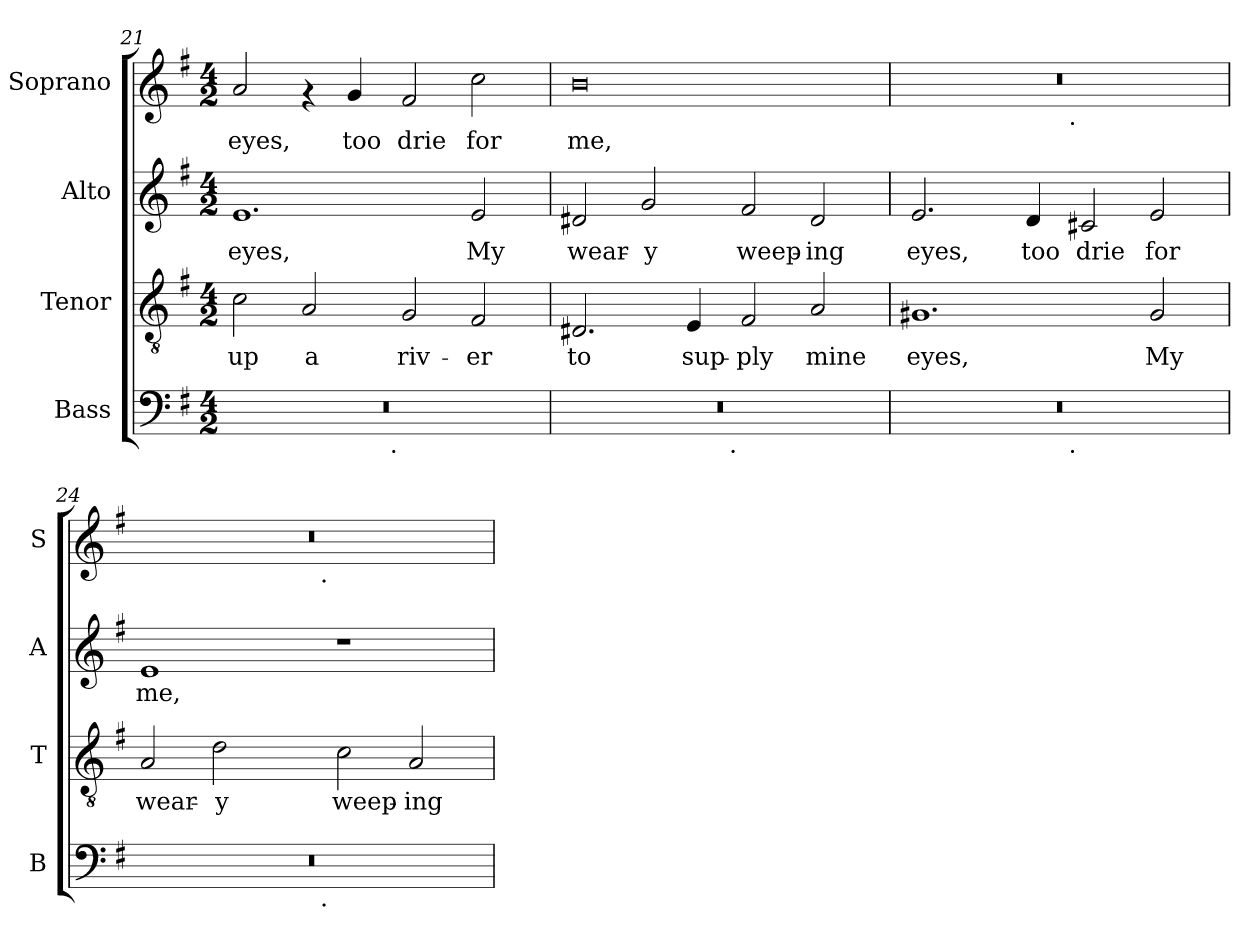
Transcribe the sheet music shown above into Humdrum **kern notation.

**kern	**kern	**text	**kern	**text	**kern	**text
*part4	*part3	*part3	*part2	*part2	*part1	*part1
*staff4	*staff3	*staff3	*staff2	*staff2	*staff1	*staff1
*I"Bass	*I"Tenor	*	*I"Alto	*	*I"Soprano	*
*I'B	*I'T	*	*I'A	*	*I'S	*
*clefF4	*clefGv2	*	*clefG2	*	*clefG2	*
*k[f#]	*k[f#]	*	*k[f#]	*	*k[f#]	*
*G:	*G:	*	*G:	*	*G:	*
*M4/2	*M4/2	*	*M4/2	*	*M4/2	*
=21	=21	=21	=21	=21	=21	=21
!	!	!LO:LY:b:cj	!	!LO:LY:b:cj	!	!LO:LY:b:cj
*^	*	*	*	*	*	*
0r	2ryy	2c\	up	1.e	eyes,	2a/	eyes,
!	!	!	!LO:LY:b:cj	!	!	!	!
.	4...ryy	2A/	a	.	.	4rf	.
!	!	!	!	!	!	!	!LO:LY:b:cj
.	.	.	.	.	.	4g/	too
!	!LO:TX:b:t=.	!	!	!	!	!	!
.	1ryy	.	.	.	.	.	.
!	!	!	!LO:LY:b:cj	!	!	!	!LO:LY:b:cj
.	.	2G/	riv-	.	.	2f#/	drie
!	!	!	!LO:LY:b:cj	!	!LO:LY:b:cj	!	!LO:LY:b:cj
.	.	2F#/	-er	2e/	My	2cc\	for
.	32ryy	.	.	.	.	.	.
=22	=22	=22	=22	=22	=22	=22	=22
!	!	!	!LO:LY:b:cj	!	!LO:LY:b:cj	!	!LO:LY:b:cj
0r	2ryy	2.D#X/	to	2d#X/	wear-	0b	me,
!	!	!	!	!	!LO:LY:b:cj	!	!
.	4...ryy	.	.	2g/	-y	.	.
!	!	!	!LO:LY:b:cj	!	!	!	!
.	.	4E/	sup-	.	.	.	.
!	!LO:TX:b:t=.	!	!	!	!	!	!
.	1ryy	.	.	.	.	.	.
!	!	!	!LO:LY:b:cj	!	!LO:LY:b:cj	!	!
.	.	2F#/	-ply	2f#/	weep-	.	.
!	!	!	!LO:LY:b:cj	!	!LO:LY:b:cj	!	!
.	.	2A/	mine	2d#/	-ing	.	.
.	32ryy	.	.	.	.	.	.
=23	=23	=23	=23	=23	=23	=23	=23
!	!	!	!LO:LY:b:cj	!	!LO:LY:b:cj	!	!
*	*	*	*	*	*	*^	*
0r	2ryy	1.G#X	eyes,	2.e/	eyes,	0r	2ryy	.
.	4...ryy	.	.	.	.	.	4...ryy	.
!	!	!	!	!	!LO:LY:b:cj	!	!	!
.	.	.	.	4d/	too	.	.	.
!	!	!	!	!	!	!	!LO:TX:b:t=.	!
!	!LO:TX:b:t=.	!	!	!	!	!	!	!
.	1ryy	.	.	.	.	.	1ryy	.
!	!	!	!	!	!LO:LY:b:cj	!	!	!
.	.	.	.	2c#X/	drie	.	.	.
!	!	!	!LO:LY:b:cj	!	!LO:LY:b:cj	!	!	!
.	.	2G#/	My	2e/	for	.	.	.
.	32ryy	.	.	.	.	.	32ryy	.
=24	=24	=24	=24	=24	=24	=24	=24	=24
!	!	!	!LO:LY:b:cj	!	!LO:LY:b:cj	!	!	!
0r	2ryy	2A/	wear-	1e	me,	0r	2ryy	.
!	!	!	!LO:LY:b:cj	!	!	!	!	!
.	4ryy	2d\	-y	.	.	.	4ryy	.
.	8ryy	.	.	.	.	.	8ryy	.
.	16ryy	.	.	.	.	.	16ryy	.
.	64ryy	.	.	.	.	.	64ryy	.
!	!	!	!	!	!	!	!LO:TX:b:t=.	!
!	!LO:TX:b:t=.	!	!	!	!	!	!	!
.	1ryy	.	.	.	.	.	1ryy	.
!	!	!	!LO:LY:b:cj	!	!	!	!	!
.	.	2c\	weep-	1r	.	.	.	.
!	!	!	!LO:LY:b:cj	!	!	!	!	!
.	.	2A/	-ing	.	.	.	.	.
.	32.ryy	.	.	.	.	.	32.ryy	.
*v	*v	*	*	*	*	*v	*v	*
=	=	=	=	=	=	=
*-	*-	*-	*-	*-	*-	*-
